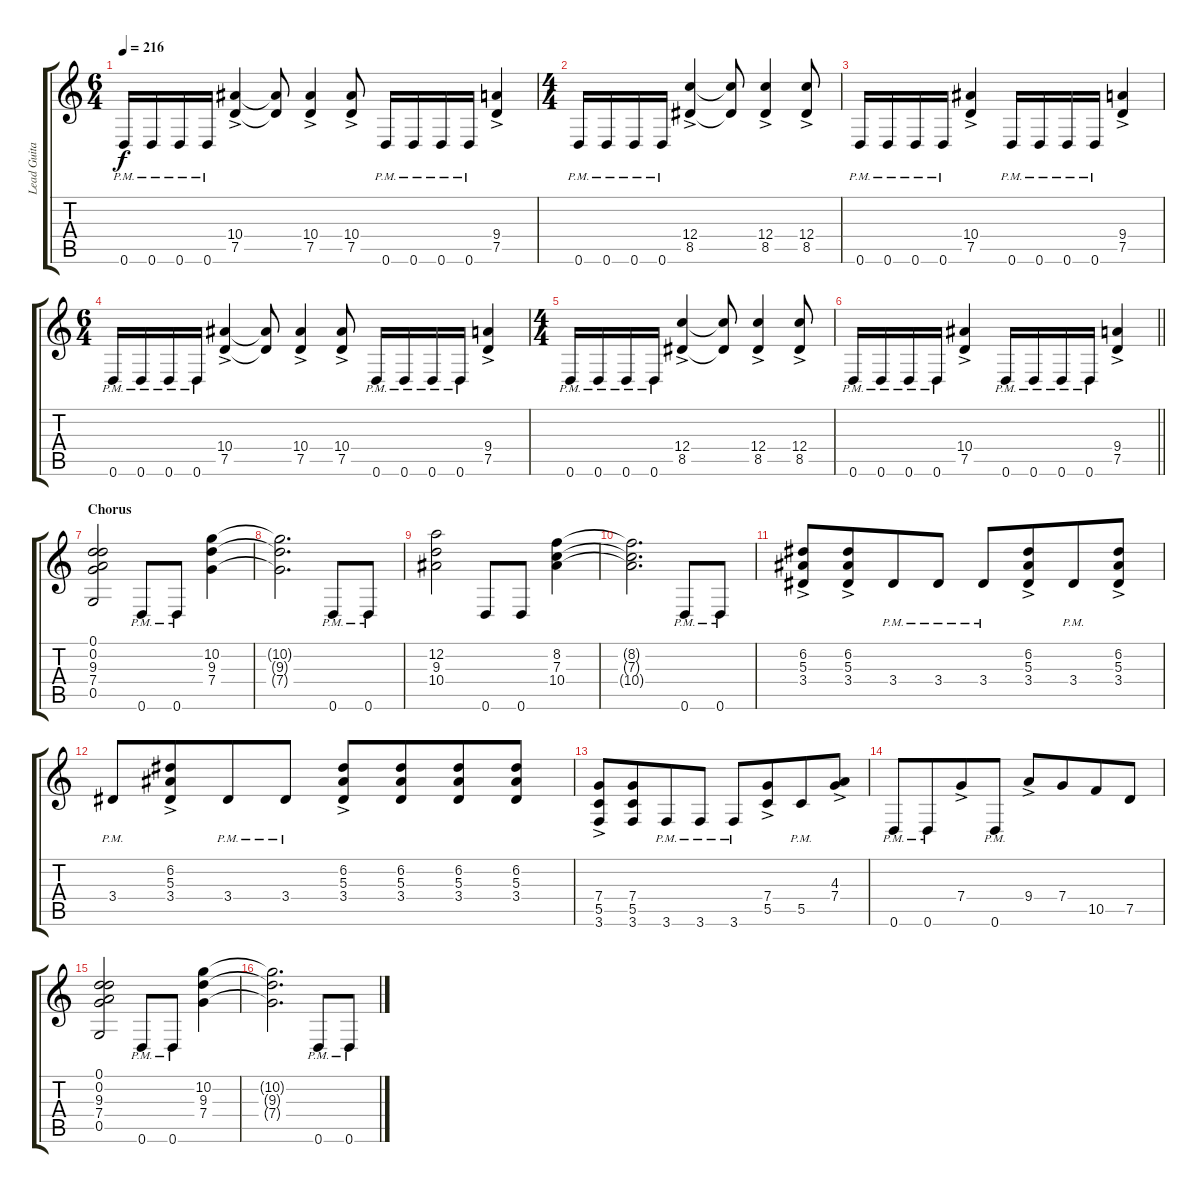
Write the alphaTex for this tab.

\track ("Lead Guitar" "Lead Guita") {instrument distortionguitar}
\staff {score tabs}
\tuning (D4 A3 F3 C3 G2 D2) {hide}
\ts (6 4)
\tempo 216
\clef g2
\ks c
0.6{pm}.16{dy f} 0.6{pm}.16 0.6{pm}.16 0.6{pm}.16 (10.4{ac} 7.5{ac}).4 (10.4{t} 7.5{t}).8 (10.4{ac} 7.5{ac}).4 (10.4{ac} 7.5{ac}).8 0.6{pm}.16 0.6{pm}.16 0.6{pm}.16 0.6{pm}.16 (9.4{ac} 7.5{ac}).4 |
\ts (4 4)
0.6{pm}.16 0.6{pm}.16 0.6{pm}.16 0.6{pm}.16 (12.4{ac} 8.5{ac}).4 (12.4{t} 8.5{t}).8 (12.4{ac} 8.5{ac}).4 (12.4{ac} 8.5{ac}).8 |
0.6{pm}.16 0.6{pm}.16 0.6{pm}.16 0.6{pm}.16 (10.4{ac} 7.5{ac}).4 0.6{pm}.16 0.6{pm}.16 0.6{pm}.16 0.6{pm}.16 (9.4{ac} 7.5{ac}).4 |
\ts (6 4)
0.6{pm}.16 0.6{pm}.16 0.6{pm}.16 0.6{pm}.16 (10.4{ac} 7.5{ac}).4 (10.4{t} 7.5{t}).8 (10.4{ac} 7.5{ac}).4 (10.4{ac} 7.5{ac}).8 0.6{pm}.16 0.6{pm}.16 0.6{pm}.16 0.6{pm}.16 (9.4{ac} 7.5{ac}).4 |
\ts (4 4)
0.6{pm}.16 0.6{pm}.16 0.6{pm}.16 0.6{pm}.16 (12.4{ac} 8.5{ac}).4 (12.4{t} 8.5{t}).8 (12.4{ac} 8.5{ac}).4 (12.4{ac} 8.5{ac}).8 |
\barLineRight lightlight
0.6{pm}.16 0.6{pm}.16 0.6{pm}.16 0.6{pm}.16 (10.4{ac} 7.5{ac}).4 0.6{pm}.16 0.6{pm}.16 0.6{pm}.16 0.6{pm}.16 (9.4{ac} 7.5{ac}).4 |
\section ("" "Chorus")
(0.1 0.2 9.3 7.4 0.5).2 0.6{pm}.8 0.6{pm}.8 (10.2 9.3 7.4).4 |
(10.2{t} 9.3{t} 7.4{t}).2{d} 0.6{pm}.8 0.6{pm}.8 |
(12.2 9.3 10.4).2 0.6.8 0.6.8 (8.2 7.3 10.4).4 |
(8.2{t} 7.3{t} 10.4{t}).2{d} 0.6{pm}.8 0.6{pm}.8 |
(6.2{ac} 5.3{ac} 3.4{ac}).8 (6.2{ac} 5.3{ac} 3.4{ac}).8{beam merge} 3.4{pm}.8 3.4{pm}.8 3.4{pm}.8 (6.2{ac} 5.3{ac} 3.4{ac}).8{beam merge} 3.4{pm}.8 (6.2{ac} 5.3{ac} 3.4{ac}).8 |
3.4{pm}.8 (6.2{ac} 5.3{ac} 3.4{ac}).8{beam merge} 3.4{pm}.8 3.4{pm}.8 (6.2{ac} 5.3{ac} 3.4{ac}).8 (6.2 5.3 3.4).8{beam merge} (6.2 5.3 3.4).8 (6.2 5.3 3.4).8 |
(7.4{ac} 5.5{ac} 3.6{ac}).8 (7.4 5.5 3.6).8{beam merge} 3.6{pm}.8 3.6{pm}.8 3.6{pm}.8 (7.4{ac} 5.5{ac}).8{beam merge} 5.5{pm}.8 (4.3{ac} 7.4{ac}).8 |
0.6{pm}.8 0.6{pm}.8{beam merge} 7.4{ac}.8 0.6{pm}.8 9.4{ac}.8 7.4.8{beam merge} 10.5.8 7.5.8 |
(0.1 0.2 9.3 7.4 0.5).2 0.6{pm}.8 0.6{pm}.8 (10.2 9.3 7.4).4 |
(10.2{t} 9.3{t} 7.4{t}).2{d} 0.6{pm}.8 0.6{pm}.8
